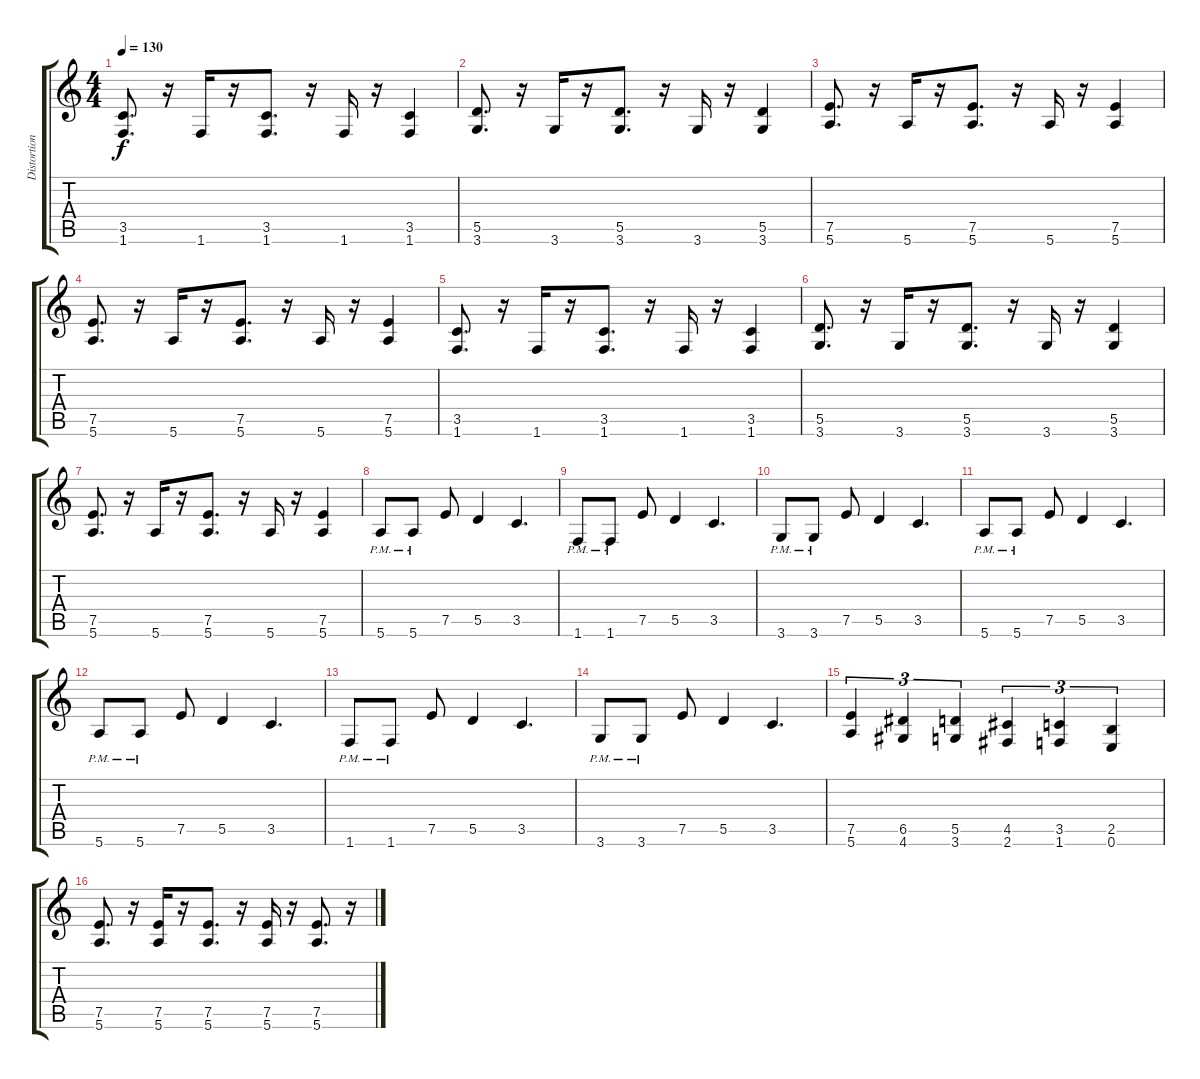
\track ("Distortion Guitar" "Distortion") {instrument distortionguitar}
\staff {score tabs}
\tuning (E4 B3 G3 D3 A2 E2) {hide}
\ts (4 4)
\tempo 130
\clef g2
\ks c
(3.5 1.6).8{d dy f} r.16 1.6.16 r.16 (3.5 1.6).8{d} r.16 1.6.16 r.16 (3.5 1.6).4 |
(5.5 3.6).8{d} r.16 3.6.16 r.16 (5.5 3.6).8{d} r.16 3.6.16 r.16 (5.5 3.6).4 |
(7.5 5.6).8{d} r.16 5.6.16 r.16 (7.5 5.6).8{d} r.16 5.6.16 r.16 (7.5 5.6).4 |
(7.5 5.6).8{d} r.16 5.6.16 r.16 (7.5 5.6).8{d} r.16 5.6.16 r.16 (7.5 5.6).4 |
(3.5 1.6).8{d} r.16 1.6.16 r.16 (3.5 1.6).8{d} r.16 1.6.16 r.16 (3.5 1.6).4 |
(5.5 3.6).8{d} r.16 3.6.16 r.16 (5.5 3.6).8{d} r.16 3.6.16 r.16 (5.5 3.6).4 |
(7.5 5.6).8{d} r.16 5.6.16 r.16 (7.5 5.6).8{d} r.16 5.6.16 r.16 (7.5 5.6).4 |
5.6{pm}.8 5.6{pm}.8 7.5.8 5.5.4 3.5.4{d} |
1.6{pm}.8 1.6{pm}.8 7.5.8 5.5.4 3.5.4{d} |
3.6{pm}.8 3.6{pm}.8 7.5.8 5.5.4 3.5.4{d} |
5.6{pm}.8 5.6{pm}.8 7.5.8 5.5.4 3.5.4{d} |
5.6{pm}.8 5.6{pm}.8 7.5.8 5.5.4 3.5.4{d} |
1.6{pm}.8 1.6{pm}.8 7.5.8 5.5.4 3.5.4{d} |
3.6{pm}.8 3.6{pm}.8 7.5.8 5.5.4 3.5.4{d} |
(7.5 5.6).4{tu (3 2)} (6.5 4.6).4{tu (3 2)} (5.5 3.6).4{tu (3 2)} (4.5 2.6).4{tu (3 2)} (3.5 1.6).4{tu (3 2)} (2.5 0.6).4{tu (3 2)} |
(7.5 5.6).8{d} r.16 (7.5 5.6).16 r.16 (7.5 5.6).8{d} r.16 (7.5 5.6).16 r.16 (7.5 5.6).8{d} r.16
